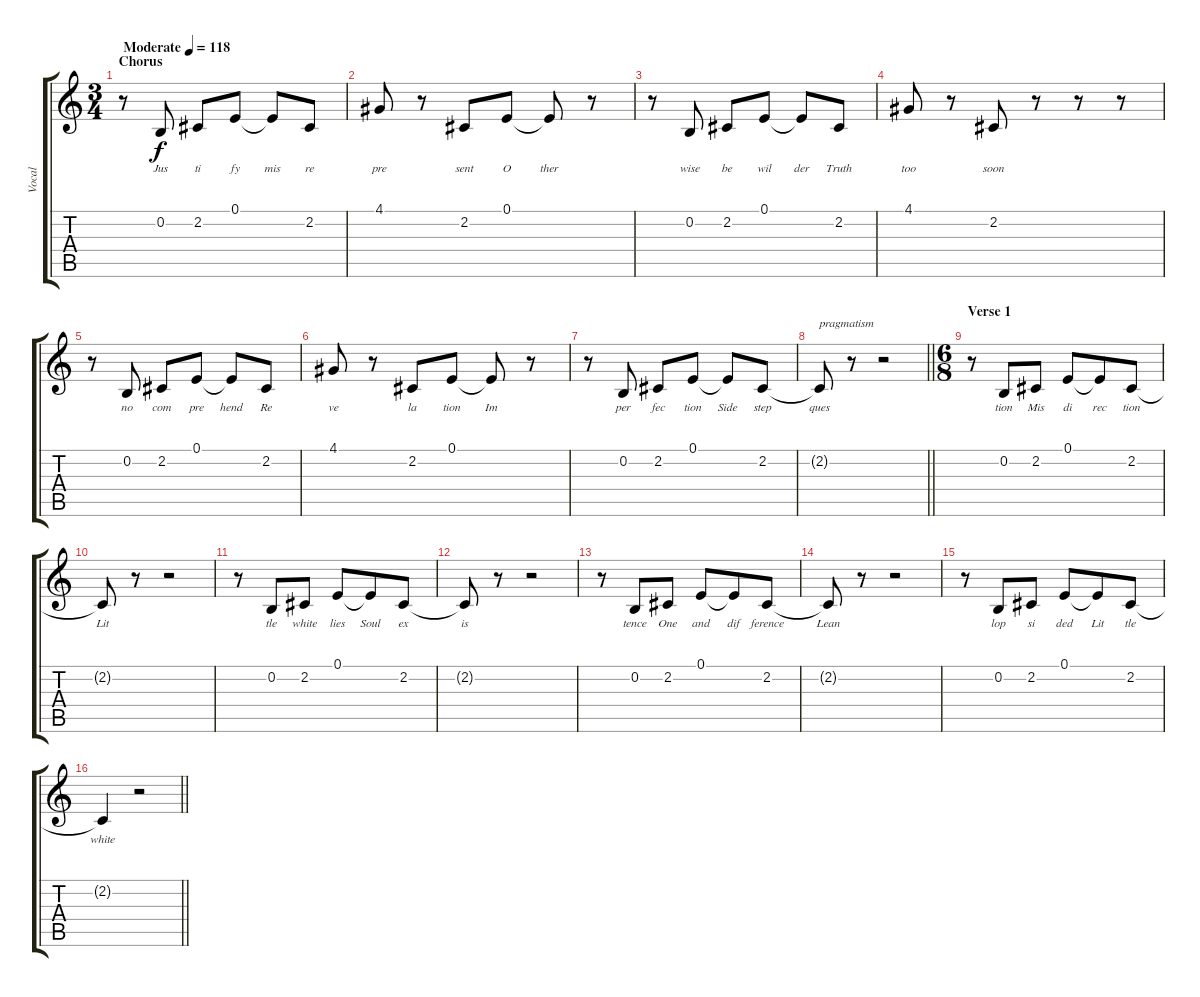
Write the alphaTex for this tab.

\track ("Vocal" "Vocal") {instrument acousticgrandpiano}
\staff {score tabs}
\tuning (E4 B3 G3 D3 A2 E2) {hide}
\ts (3 4)
\section ("" "Chorus")
\tempo (118 "Moderate")
\clef g2
\ks c
r.8{dy f instrument acousticgrandpiano} 0.2.8{lyrics (0 "Jus") lyrics (1 "") lyrics (2 "") lyrics (3 "") lyrics (4 "")} 2.2.8{lyrics (0 "ti") lyrics (1 "") lyrics (2 "") lyrics (3 "") lyrics (4 "")} 0.1.8{lyrics (0 "fy") lyrics (1 "") lyrics (2 "") lyrics (3 "") lyrics (4 "")} 0.1{t}.8{lyrics (0 "mis") lyrics (1 "") lyrics (2 "") lyrics (3 "") lyrics (4 "")} 2.2.8{lyrics (0 "re") lyrics (1 "") lyrics (2 "") lyrics (3 "") lyrics (4 "")} |
4.1.8{lyrics (0 "pre") lyrics (1 "") lyrics (2 "") lyrics (3 "") lyrics (4 "")} r.8 2.2.8{lyrics (0 "sent") lyrics (1 "") lyrics (2 "") lyrics (3 "") lyrics (4 "")} 0.1.8{lyrics (0 "O") lyrics (1 "") lyrics (2 "") lyrics (3 "") lyrics (4 "")} 0.1{t}.8{lyrics (0 "ther") lyrics (1 "") lyrics (2 "") lyrics (3 "") lyrics (4 "")} r.8 |
r.8 0.2.8{lyrics (0 "wise") lyrics (1 "") lyrics (2 "") lyrics (3 "") lyrics (4 "")} 2.2.8{lyrics (0 "be") lyrics (1 "") lyrics (2 "") lyrics (3 "") lyrics (4 "")} 0.1.8{lyrics (0 "wil") lyrics (1 "") lyrics (2 "") lyrics (3 "") lyrics (4 "")} 0.1{t}.8{lyrics (0 "der") lyrics (1 "") lyrics (2 "") lyrics (3 "") lyrics (4 "")} 2.2.8{lyrics (0 "Truth") lyrics (1 "") lyrics (2 "") lyrics (3 "") lyrics (4 "")} |
4.1.8{lyrics (0 "too") lyrics (1 "") lyrics (2 "") lyrics (3 "") lyrics (4 "")} r.8 2.2.8{lyrics (0 "soon") lyrics (1 "") lyrics (2 "") lyrics (3 "") lyrics (4 "")} r.8 r.8 r.8 |
r.8 0.2.8{lyrics (0 "no") lyrics (1 "") lyrics (2 "") lyrics (3 "") lyrics (4 "")} 2.2.8{lyrics (0 "com") lyrics (1 "") lyrics (2 "") lyrics (3 "") lyrics (4 "")} 0.1.8{lyrics (0 "pre") lyrics (1 "") lyrics (2 "") lyrics (3 "") lyrics (4 "")} 0.1{t}.8{lyrics (0 "hend") lyrics (1 "") lyrics (2 "") lyrics (3 "") lyrics (4 "")} 2.2.8{lyrics (0 "Re") lyrics (1 "") lyrics (2 "") lyrics (3 "") lyrics (4 "")} |
4.1.8{lyrics (0 "ve") lyrics (1 "") lyrics (2 "") lyrics (3 "") lyrics (4 "")} r.8 2.2.8{lyrics (0 "la") lyrics (1 "") lyrics (2 "") lyrics (3 "") lyrics (4 "")} 0.1.8{lyrics (0 "tion") lyrics (1 "") lyrics (2 "") lyrics (3 "") lyrics (4 "")} 0.1{t}.8{lyrics (0 "Im") lyrics (1 "") lyrics (2 "") lyrics (3 "") lyrics (4 "")} r.8 |
r.8 0.2.8{lyrics (0 "per") lyrics (1 "") lyrics (2 "") lyrics (3 "") lyrics (4 "")} 2.2.8{lyrics (0 "fec") lyrics (1 "") lyrics (2 "") lyrics (3 "") lyrics (4 "")} 0.1.8{lyrics (0 "tion") lyrics (1 "") lyrics (2 "") lyrics (3 "") lyrics (4 "")} 0.1{t}.8{lyrics (0 "Side") lyrics (1 "") lyrics (2 "") lyrics (3 "") lyrics (4 "")} 2.2.8{lyrics (0 "step") lyrics (1 "") lyrics (2 "") lyrics (3 "") lyrics (4 "")} |
\barLineRight lightlight
2.2{t}.8{txt "pragmatism" lyrics (0 "ques") lyrics (1 "") lyrics (2 "") lyrics (3 "") lyrics (4 "")} r.8 r.2 |
\ts (6 8)
\section ("" "Verse 1")
r.8 0.2.8{lyrics (0 "tion") lyrics (1 "") lyrics (2 "") lyrics (3 "") lyrics (4 "")} 2.2.8{lyrics (0 "Mis") lyrics (1 "") lyrics (2 "") lyrics (3 "") lyrics (4 "")} 0.1.8{lyrics (0 "di") lyrics (1 "") lyrics (2 "") lyrics (3 "") lyrics (4 "")} 0.1{t}.8{lyrics (0 "rec") lyrics (1 "") lyrics (2 "") lyrics (3 "") lyrics (4 "")} 2.2.8{lyrics (0 "tion") lyrics (1 "") lyrics (2 "") lyrics (3 "") lyrics (4 "")} |
2.2{t}.8{lyrics (0 "Lit") lyrics (1 "") lyrics (2 "") lyrics (3 "") lyrics (4 "")} r.8 r.2 |
r.8 0.2.8{lyrics (0 "tle") lyrics (1 "") lyrics (2 "") lyrics (3 "") lyrics (4 "")} 2.2.8{lyrics (0 "white") lyrics (1 "") lyrics (2 "") lyrics (3 "") lyrics (4 "")} 0.1.8{lyrics (0 "lies") lyrics (1 "") lyrics (2 "") lyrics (3 "") lyrics (4 "")} 0.1{t}.8{lyrics (0 "Soul") lyrics (1 "") lyrics (2 "") lyrics (3 "") lyrics (4 "")} 2.2.8{lyrics (0 "ex") lyrics (1 "") lyrics (2 "") lyrics (3 "") lyrics (4 "")} |
2.2{t}.8{lyrics (0 "is") lyrics (1 "") lyrics (2 "") lyrics (3 "") lyrics (4 "")} r.8 r.2 |
r.8 0.2.8{lyrics (0 "tence") lyrics (1 "") lyrics (2 "") lyrics (3 "") lyrics (4 "")} 2.2.8{lyrics (0 "One") lyrics (1 "") lyrics (2 "") lyrics (3 "") lyrics (4 "")} 0.1.8{lyrics (0 "and") lyrics (1 "") lyrics (2 "") lyrics (3 "") lyrics (4 "")} 0.1{t}.8{lyrics (0 "dif") lyrics (1 "") lyrics (2 "") lyrics (3 "") lyrics (4 "")} 2.2.8{lyrics (0 "ference") lyrics (1 "") lyrics (2 "") lyrics (3 "") lyrics (4 "")} |
2.2{t}.8{lyrics (0 "Lean") lyrics (1 "") lyrics (2 "") lyrics (3 "") lyrics (4 "")} r.8 r.2 |
r.8 0.2.8{lyrics (0 "lop") lyrics (1 "") lyrics (2 "") lyrics (3 "") lyrics (4 "")} 2.2.8{lyrics (0 "si") lyrics (1 "") lyrics (2 "") lyrics (3 "") lyrics (4 "")} 0.1.8{lyrics (0 "ded") lyrics (1 "") lyrics (2 "") lyrics (3 "") lyrics (4 "")} 0.1{t}.8{lyrics (0 "Lit") lyrics (1 "") lyrics (2 "") lyrics (3 "") lyrics (4 "")} 2.2.8{lyrics (0 "tle") lyrics (1 "") lyrics (2 "") lyrics (3 "") lyrics (4 "")} |
\barLineRight lightlight
2.2{t}.4{lyrics (0 "white") lyrics (1 "") lyrics (2 "") lyrics (3 "") lyrics (4 "")} r.2
